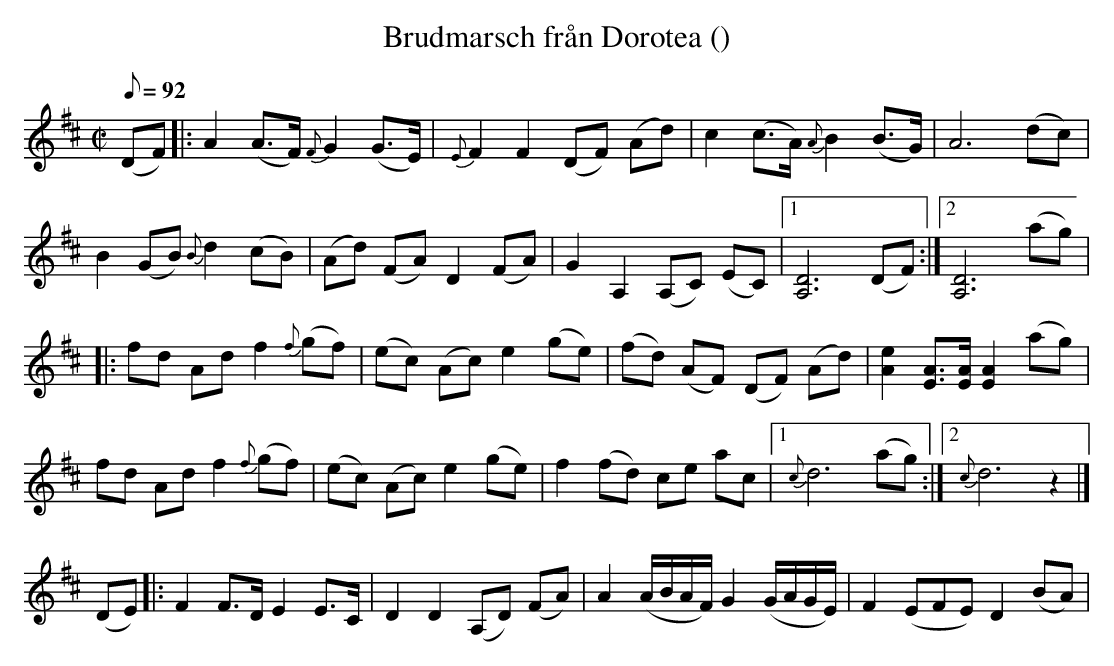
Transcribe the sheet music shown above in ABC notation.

X:1
T: Brudmarsch från Dorotea ()
M: C|
L: 1/8
K: D
Q: 92
v:1
(DF) |: A2(A>F) {F}G2(G>E) | {E}F2F2 (DF) (Ad) | c2(c>A) {A}B2(B>G) | A6(dc) |
B2(GB) {B}d2(cB) | (Ad) (FA) D2(FA) | G2A,2 (A,C) (EC) |1 [A,D]6(DF) :|2 [A,D]6(ag) |
|: fd Ad f2{f}(gf) | (ec) (Ac) e2(ge) | (fd) (AF) (DF) (Ad) | [Ae]2[EA]>[EA] [EA]2(ag) |
fd Ad f2{f}(gf) | (ec) (Ac) e2(ge) | f2 (fd) ce ac |1 {c}d6(ag) :|2 {c}d6z2 |]
v:2
(DE) |: F2F>D E2E>C | D2D2 (A,D) (FA) | A2(A/B/A/F/) G2(G/A/G/E/) | F2 3(EFE) D2(BA) |
